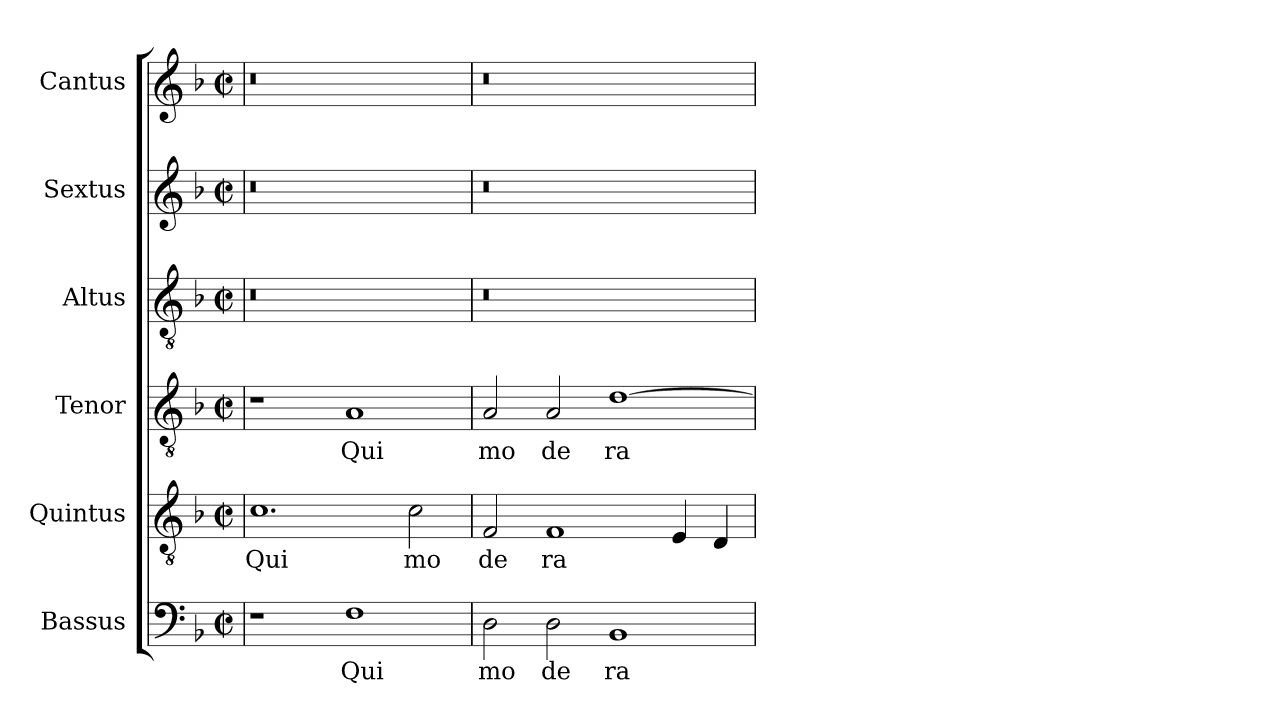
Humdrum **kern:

**kern	**text	**kern	**text	**kern	**text	**kern	**kern	**kern
*part6	*part6	*part5	*part5	*part4	*part4	*part3	*part2	*part1
*staff6	*staff6	*staff5	*staff5	*staff4	*staff4	*staff3	*staff2	*staff1
*I"Bassus	*	*I"Quintus	*	*I"Tenor	*	*I"Altus	*I"Sextus	*I"Cantus
!!LO:PB:g=z
*stria5	*	*stria5	*	*stria5	*	*stria5	*stria5	*stria5
*clefF4	*	*clefGv2	*	*clefGv2	*	*clefGv2	*clefG2	*clefG2
*k[b-]	*	*k[b-]	*	*k[b-]	*	*k[b-]	*k[b-]	*k[b-]
*F:	*	*F:	*	*F:	*	*F:	*F:	*F:
*M2/2	*	*M2/2	*	*M2/2	*	*M2/2	*M2/2	*M2/2
*met(c|)	*	*met(c|)	*	*met(c|)	*	*met(c|)	*met(c|)	*met(c|)
=1	=1!	=1	=1!	=1	=1!	=1	=1	=1!
!	!	!	!LO:LY:b:cj	!	!	!	!	!
1r	.	1.c	Qui	1r	.	0r	0r	0r
!	!LO:LY:b:cj	!	!	!	!LO:LY:b:cj	!	!	!
1F	Qui	.	.	1A	Qui	.	.	.
!	!	!	!LO:LY:b:cj	!	!	!	!	!
.	.	2c\	mo	.	.	.	.	.
=2	=2	=2	=2	=2	=2	=2	=2	=2
!	!LO:LY:b:cj	!	!LO:LY:b:cj	!	!LO:LY:b:cj	!	!	!
2D\	mo	2F/	de	2A/	mo	0r	0r	0r
!	!LO:LY:b:cj	!	!LO:LY:b:cj	!	!LO:LY:b:cj	!	!	!
2D\	de	1F	ra	2A/	de	.	.	.
!	!LO:LY:b:cj	!	!	!	!LO:LY:b:cj	!	!	!
1BB-	ra	.	.	[>1d	ra	.	.	.
.	.	4E/	.	.	.	.	.	.
.	.	4D/	.	.	.	.	.	.
=	=	=	=	=	=	=	=	=
*-	*-	*-	*-	*-	*-	*-	*-	*-
